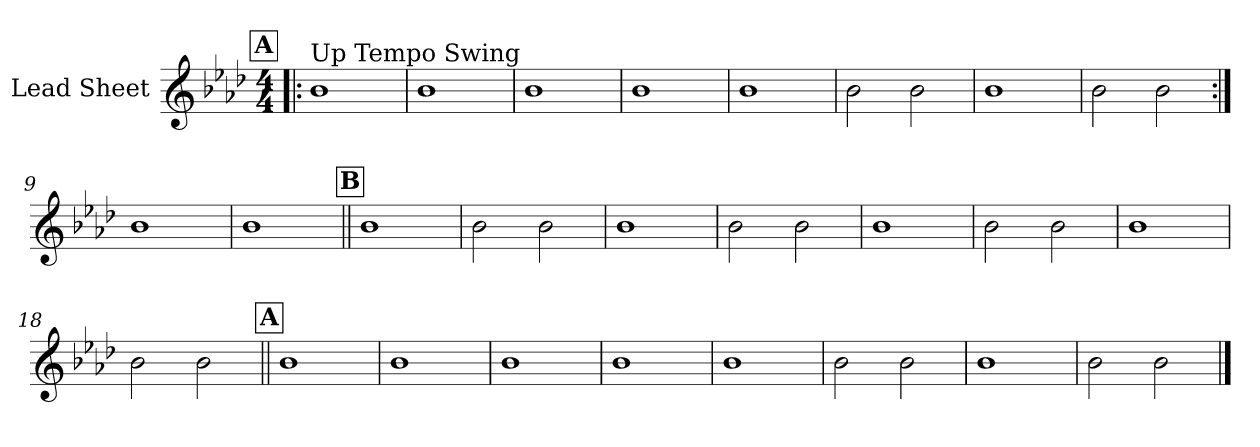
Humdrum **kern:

**kern
*part1
*staff1
*I"Lead Sheet
*clefG2
*k[b-e-a-d-]
*f:
*M4/4
!!LO:REH:place=s1:a:fs=14:t=A
=1!|:
!LO:TX:a:t=Up Tempo Swing
1b-
=2
1b-
=3
1b-
=4
1b-
!!LO:LB:g=z
=5
1b-
=6
2b-\
2b-\
=7
1b-
=8
2b-\
2b-\
!!LO:LB:g=z
=9:|!
1b-
=10
1b-
!!LO:LB:g=z
!!LO:REH:place=s1:a:fs=14:t=B
=11||
1b-
=12
2b-\
2b-\
=13
1b-
=14
2b-\
2b-\
!!LO:LB:g=z
=15
1b-
=16
2b-\
2b-\
=17
1b-
=18
2b-\
2b-\
!!LO:LB:g=z
!!LO:REH:place=s1:a:fs=14:t=A
=19||
1b-
=20
1b-
=21
1b-
=22
1b-
!!LO:LB:g=z
=23
1b-
=24
2b-\
2b-\
=25
1b-
=26
2b-\
2b-\
==
*-
